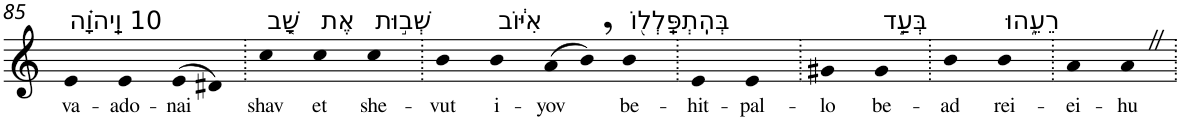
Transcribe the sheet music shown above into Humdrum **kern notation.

**kern	**text
*part1	*part1
*staff1	*staff1
*I"Piano	*
*I'Pno	*
!!LO:PB:g=z
*clefG2	*
*k[]	*
=85	=85
!LO:TX:a:t=10 וַֽיהוָ֗ה	!
!	!LO:LY:b
4e	va-
!	!LO:LY:b
4e	-ado-
!	!LO:LY:b
(>8e	-nai
8d#X)	.
=86.	=86.
!LO:TX:a:t=שָׁ֚ב	!
!	!LO:LY:b
4cc	shav
!LO:TX:a:t=אֶת	!
!	!LO:LY:b
4cc	et
!LO:TX:a:t=שְׁב֣וּת	!
!	!LO:LY:b
4cc	she-
=87.	=87.
!	!LO:LY:b
4b	-vut
!LO:TX:a:t=אִיּ֔וֹב	!
!	!LO:LY:b
4b	i-
!	!LO:LY:b
(>8a	-yov
8b,)	.
!LO:TX:a:t=בְּהִֽתְפַּֽלְל֖וֹ	!
!	!LO:LY:b
4b	be-
=88.	=88.
!	!LO:LY:b
4e	-hit-
!	!LO:LY:b
4e	-pal-
=89.	=89.
!	!LO:LY:b
4g#X	-lo
!LO:TX:a:t=בְּעַ֣ד	!
!	!LO:LY:b
4g#	be-
=90.	=90.
!	!LO:LY:b
4b	-ad
!LO:TX:a:t=רֵעֵ֑הוּ	!
!	!LO:LY:b
4b	rei-
=91.	=91.
!	!LO:LY:b
4a	-ei-
!	!LO:LY:b
4aZ	-hu
=.	=.
*-	*-
